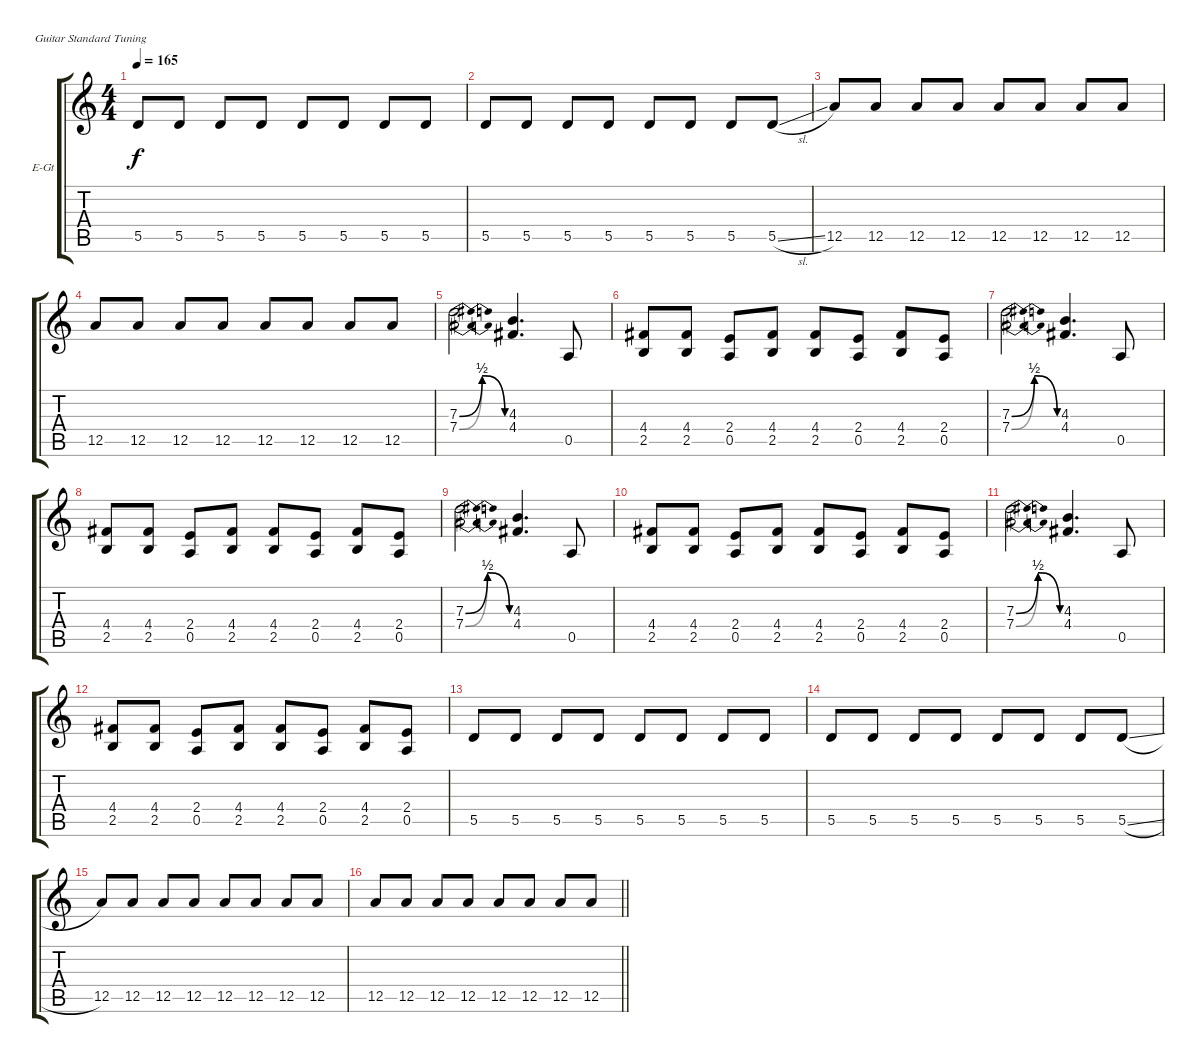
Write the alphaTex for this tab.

\bracketExtendMode groupsimilarinstruments
\firstSystemTrackNameOrientation horizontal
\otherSystemsTrackNameOrientation horizontal
\track ("Rythm 1" "E-Gt") {instrument distortionguitar}
\staff {score tabs}
\tuning (E4 B3 G3 D3 A2 E2)
\ts (4 4)
\tempo 165
\clef g2
\ks c
5.5.8{dy f} 5.5.8 5.5.8 5.5.8 5.5.8 5.5.8 5.5.8 5.5.8 |
5.5.8 5.5.8 5.5.8 5.5.8 5.5.8 5.5.8 5.5.8 5.5{sl}.8 |
12.5.8 12.5.8 12.5.8 12.5.8 12.5.8 12.5.8 12.5.8 12.5.8 |
12.5.8 12.5.8 12.5.8 12.5.8 12.5.8 12.5.8 12.5.8 12.5.8 |
(7.3{be (bendrelease 0 0 30 2 30 2 60 0)} 7.4{be (bendrelease 0 0 30 2 30 2 60 0)}).2 (4.3 4.4).4{d} 0.5.8 |
(4.4 2.5).8 (4.4 2.5).8 (2.4 0.5).8 (4.4 2.5).8 (4.4 2.5).8 (2.4 0.5).8 (4.4 2.5).8 (2.4 0.5).8 |
(7.3{be (bendrelease 0 0 30 2 30 2 60 0)} 7.4{be (bendrelease 0 0 30 2 30 2 60 0)}).2 (4.3 4.4).4{d} 0.5.8 |
(4.4 2.5).8 (4.4 2.5).8 (2.4 0.5).8 (4.4 2.5).8 (4.4 2.5).8 (2.4 0.5).8 (4.4 2.5).8 (2.4 0.5).8 |
(7.3{be (bendrelease 0 0 30 2 30 2 60 0)} 7.4{be (bendrelease 0 0 30 2 30 2 60 0)}).2 (4.3 4.4).4{d} 0.5.8 |
(4.4 2.5).8 (4.4 2.5).8 (2.4 0.5).8 (4.4 2.5).8 (4.4 2.5).8 (2.4 0.5).8 (4.4 2.5).8 (2.4 0.5).8 |
(7.3{be (bendrelease 0 0 30 2 30 2 60 0)} 7.4{be (bendrelease 0 0 30 2 30 2 60 0)}).2 (4.3 4.4).4{d} 0.5.8 |
(4.4 2.5).8 (4.4 2.5).8 (2.4 0.5).8 (4.4 2.5).8 (4.4 2.5).8 (2.4 0.5).8 (4.4 2.5).8 (2.4 0.5).8 |
5.5.8 5.5.8 5.5.8 5.5.8 5.5.8 5.5.8 5.5.8 5.5.8 |
5.5.8 5.5.8 5.5.8 5.5.8 5.5.8 5.5.8 5.5.8 5.5{sl}.8 |
12.5.8 12.5.8 12.5.8 12.5.8 12.5.8 12.5.8 12.5.8 12.5.8 |
\barLineRight lightlight
12.5.8 12.5.8 12.5.8 12.5.8 12.5.8 12.5.8 12.5.8 12.5.8
